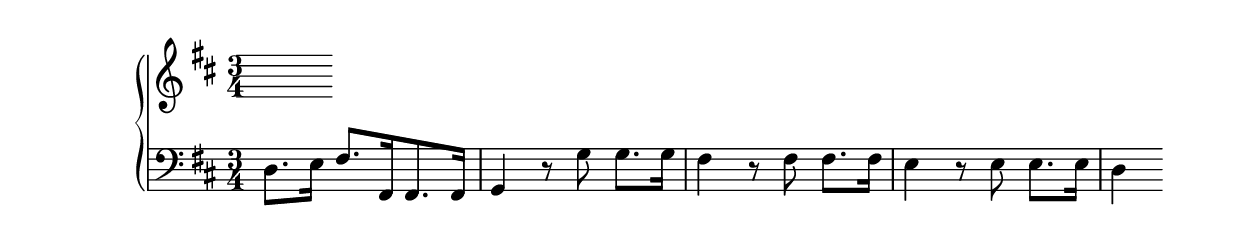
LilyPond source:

\version "2.10.0"
cima = \relative c'' {
	\time 3/4
	\key d \major
	}


baixo = \relative c {
	\clef bass
	\key d \major
	\time 3/4
	d8. e16 fis8.[ fis,16 fis8. fis16]
	g4 r8 g'8 g8. g16
	fis4 r8 fis8 fis8. fis16
	e4 r8 e8 e8. e16
	d4
	}

\score {
	\context PianoStaff = "piano" <<
		\new Staff = "cima" { \cima }
		\new Staff = "baixo" { \baixo }
		>>
	\layout {
		ragged-right = ##t 
		\context {
			\Staff
			\consists Horizontal_bracket_engraver
		}
	}
}

